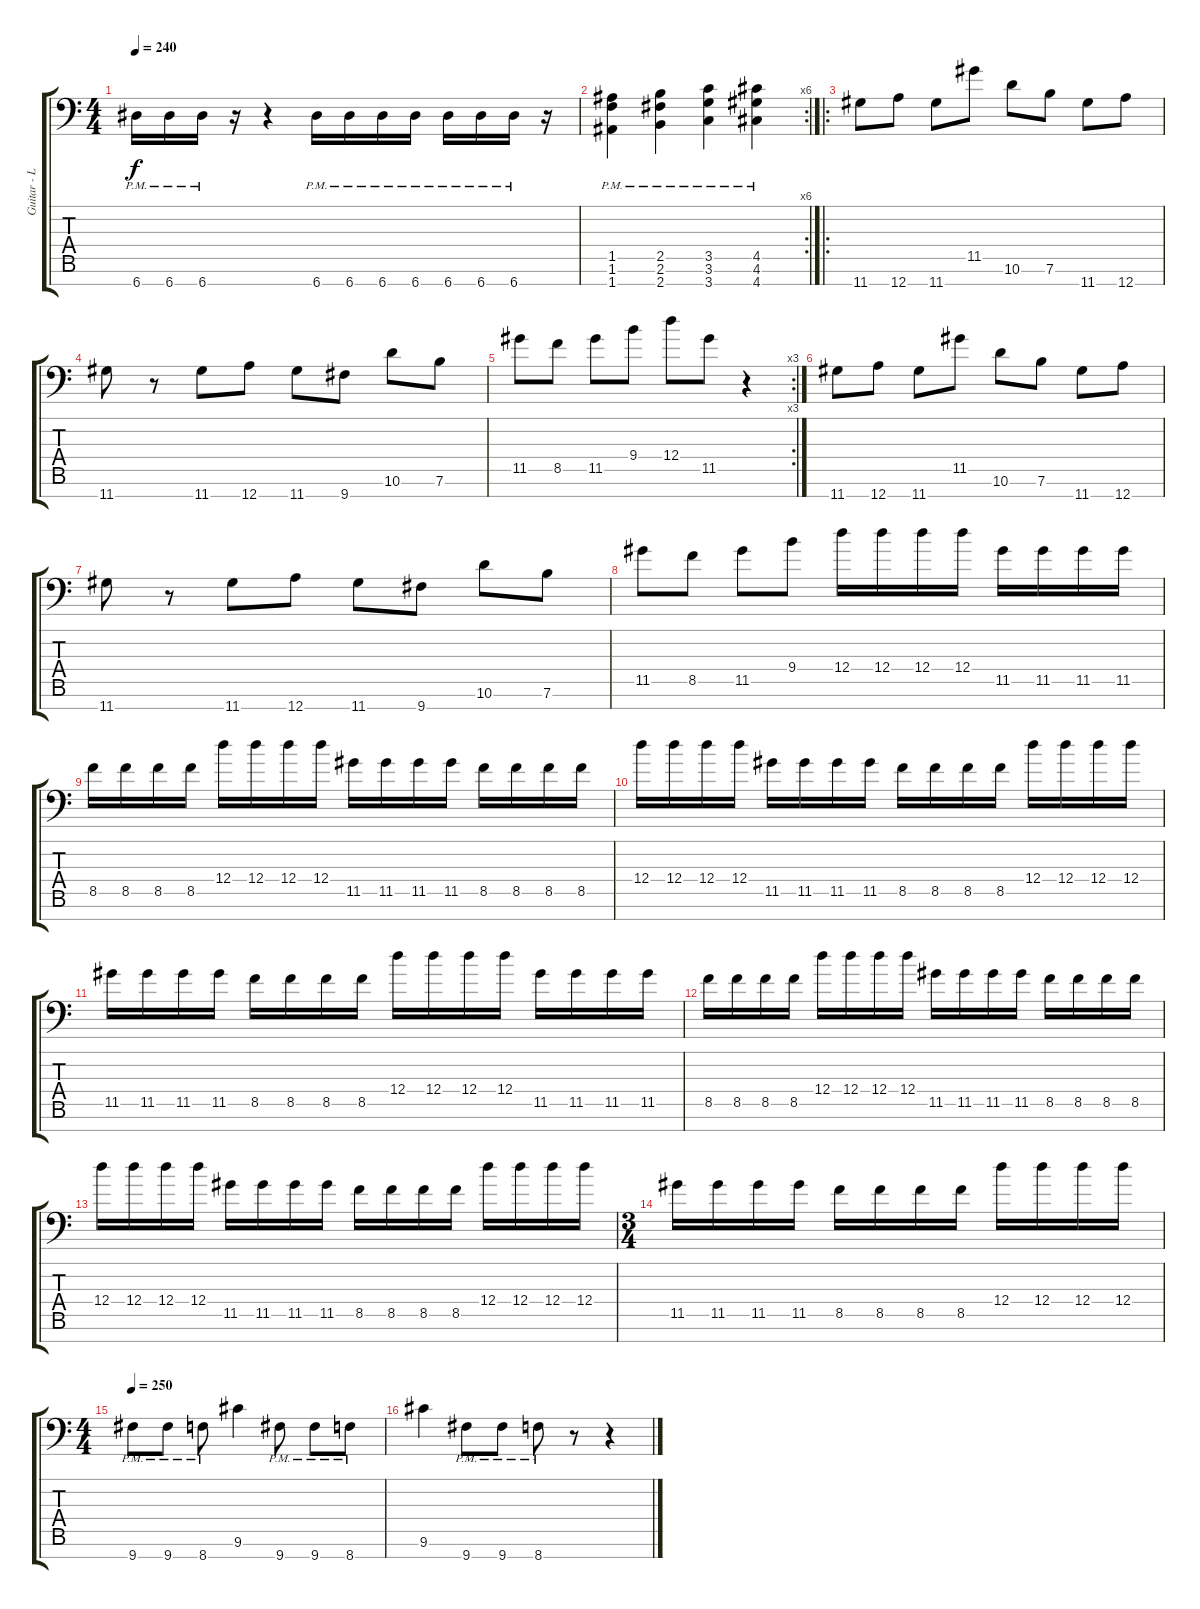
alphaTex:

\track ("Guitar - Left channel" "Guitar - L") {instrument distortionguitar}
\staff {score tabs}
\tuning (E4 B3 G3 D3 A2 E2 A1) {hide}
\ts (4 4)
\tempo 240
\clef f4
\ks c
6.7{pm}.16{dy f} 6.7{pm}.16 6.7{pm}.16 r.16 r.4 6.7{pm}.16 6.7{pm}.16 6.7{pm}.16 6.7{pm}.16 6.7{pm}.16 6.7{pm}.16 6.7{pm}.16 r.16 |
\rc 6
(1.5{pm} 1.6{pm} 1.7{pm}).4 (2.5{pm} 2.6{pm} 2.7{pm}).4 (3.5{pm} 3.6{pm} 3.7{pm}).4 (4.5{pm} 4.6{pm} 4.7{pm}).4 |
\ro
11.7.8 12.7.8 11.7.8 11.5.8 10.6.8 7.6.8 11.7.8 12.7.8 |
11.7.8 r.8 11.7.8 12.7.8 11.7.8 9.7.8 10.6.8 7.6.8 |
\rc 3
11.5.8 8.5.8 11.5.8 9.4.8 12.4.8 11.5.8 r.4 |
11.7.8 12.7.8 11.7.8 11.5.8 10.6.8 7.6.8 11.7.8 12.7.8 |
11.7.8 r.8 11.7.8 12.7.8 11.7.8 9.7.8 10.6.8 7.6.8 |
11.5.8 8.5.8 11.5.8 9.4.8 12.4.16 12.4.16 12.4.16 12.4.16 11.5.16 11.5.16 11.5.16 11.5.16 |
8.5.16 8.5.16 8.5.16 8.5.16 12.4.16 12.4.16 12.4.16 12.4.16 11.5.16 11.5.16 11.5.16 11.5.16 8.5.16 8.5.16 8.5.16 8.5.16 |
12.4.16 12.4.16 12.4.16 12.4.16 11.5.16 11.5.16 11.5.16 11.5.16 8.5.16 8.5.16 8.5.16 8.5.16 12.4.16 12.4.16 12.4.16 12.4.16 |
11.5.16 11.5.16 11.5.16 11.5.16 8.5.16 8.5.16 8.5.16 8.5.16 12.4.16 12.4.16 12.4.16 12.4.16 11.5.16 11.5.16 11.5.16 11.5.16 |
8.5.16 8.5.16 8.5.16 8.5.16 12.4.16 12.4.16 12.4.16 12.4.16 11.5.16 11.5.16 11.5.16 11.5.16 8.5.16 8.5.16 8.5.16 8.5.16 |
12.4.16 12.4.16 12.4.16 12.4.16 11.5.16 11.5.16 11.5.16 11.5.16 8.5.16 8.5.16 8.5.16 8.5.16 12.4.16 12.4.16 12.4.16 12.4.16 |
\ts (3 4)
11.5.16 11.5.16 11.5.16 11.5.16 8.5.16 8.5.16 8.5.16 8.5.16 12.4.16 12.4.16 12.4.16 12.4.16 |
\ts (4 4)
\tempo 250
9.7{pm}.8{volume 7} 9.7{pm}.8 8.7{pm}.8 9.6.4 9.7{pm}.8 9.7{pm}.8 8.7{pm}.8 |
9.6.4 9.7{pm}.8 9.7{pm}.8 8.7{pm}.8 r.8 r.4
